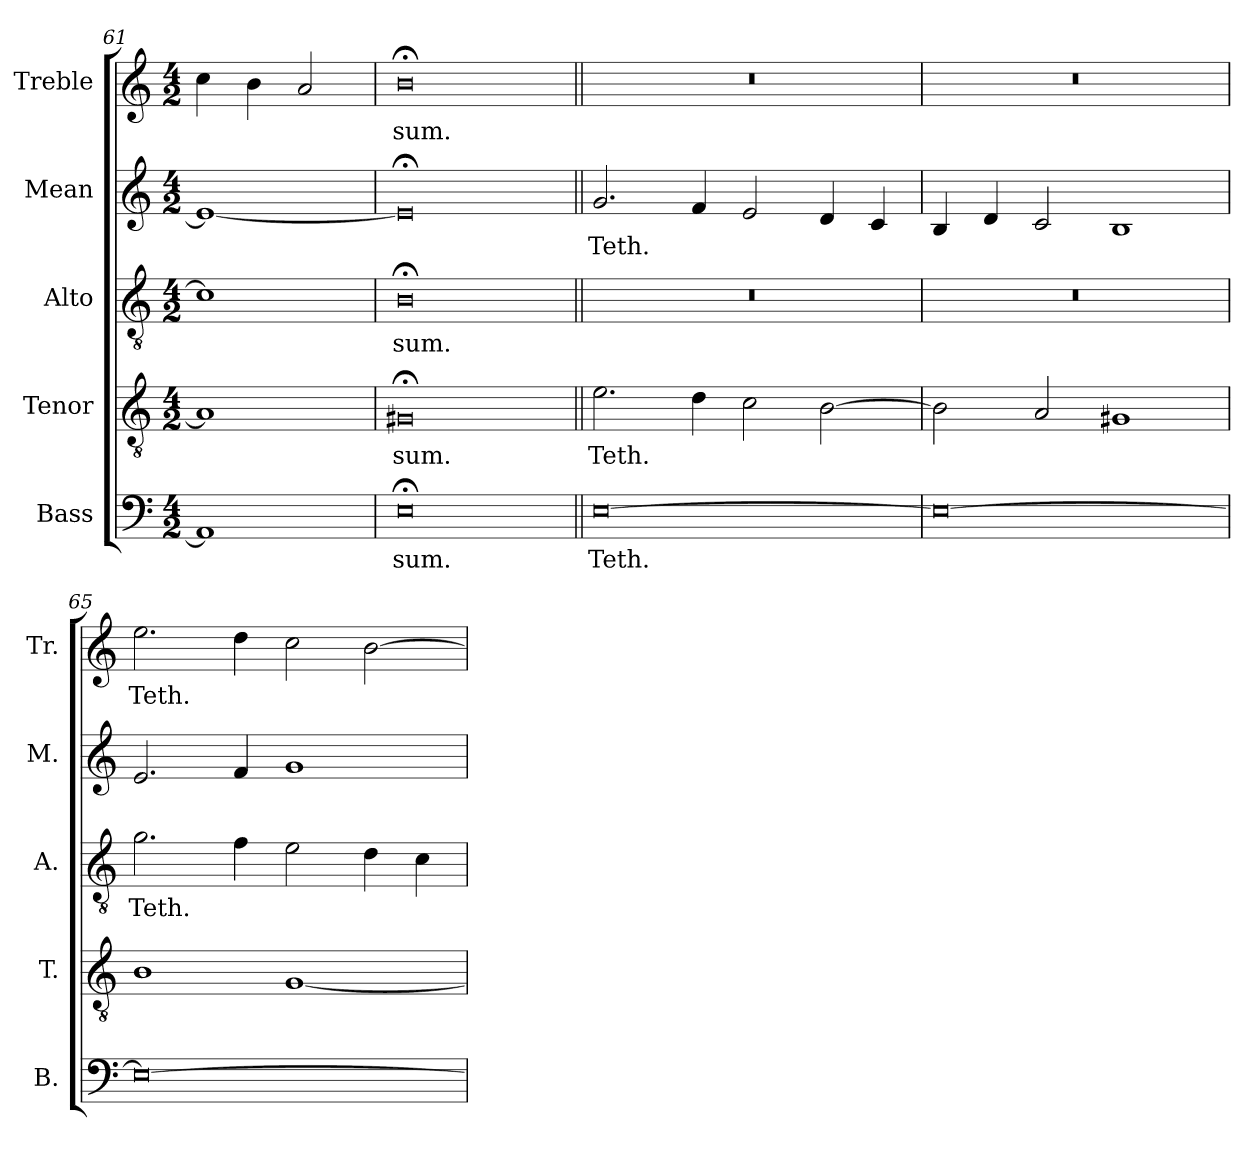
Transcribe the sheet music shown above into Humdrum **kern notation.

**kern	**text	**kern	**text	**kern	**text	**kern	**text	**kern	**text
*part5	*part5	*part4	*part4	*part3	*part3	*part2	*part2	*part1	*part1
*staff5	*staff5	*staff4	*staff4	*staff3	*staff3	*staff2	*staff2	*staff1	*staff1
*I"Bass	*	*I"Tenor	*	*I"Alto	*	*I"Mean	*	*I"Treble	*
*I'B.	*	*I'T.	*	*I'A.	*	*I'M.	*	*I'Tr.	*
*clefF4	*	*clefGv2	*	*clefGv2	*	*clefG2	*	*clefG2	*
*	*	*ITrd7c12	*	*ITrd7c12	*	*	*	*	*
*k[]	*	*k[]	*	*k[]	*	*k[]	*	*k[]	*
*C:	*	*C:	*	*C:	*	*C:	*	*C:	*
*M4/2	*	*M4/2	*	*M4/2	*	*M4/2	*	*M4/2	*
=61	=61	=61	=61	=61	=61	=61	=61	=61	=61
1AAi]	.	1AAi]	.	1Ci]	.	1ei_<	.	4cci\	.
.	.	.	.	.	.	.	.	4bi\	.
.	.	.	.	.	.	.	.	2ai/	.
=62	=62	=62	=62	=62	=62	=62	=62	=62	=62
!	!LO:LY:b:color=#000000	!	!	!	!	!	!	!	!
!	!	!	!LO:LY:b:color=#000000	!	!	!	!	!	!
!	!	!	!	!	!LO:LY:b:color=#000000	!	!	!	!
!	!	!	!	!	!	!	!	!	!LO:LY:b:color=#000000
0E;i	-sum.	0GG#X;i	-sum.	0BB;i	-sum.	0e;i]	.	0b;i	-sum.
=63||	=63||	=63||	=63||	=63||	=63||	=63||	=63||	=63||	=63||
!	!LO:LY:b:color=#000000	!	!	!	!	!	!	!	!
!	!	!	!LO:LY:b:color=#000000	!LO:N:vis=1	!	!	!	!	!
*	*	*	*	*	*	*	*	*MM180	*
!	!	!	!	!	!	!	!LO:LY:b:color=#000000	!LO:N:vis=1	!
[>0Ei	Teth.	2.Ei\	Teth.	0r	.	2.gi/	Teth.	0r	.
.	.	4Di\	.	.	.	4fi/	.	.	.
.	.	2Ci\	.	.	.	2ei/	.	.	.
.	.	[>2BBi\	.	.	.	4di/	.	.	.
.	.	.	.	.	.	4ci/	.	.	.
=64	=64	=64	=64	=64	=64	=64	=64	=64	=64
!	!	!	!	!LO:N:vis=1	!	!	!	!LO:N:vis=1	!
0Ei_>	.	2BBi\]	.	0r	.	4Bi/	.	0r	.
.	.	.	.	.	.	4di/	.	.	.
.	.	2AAi/	.	.	.	2ci/	.	.	.
.	.	1GG#Xi	.	.	.	1Bi	.	.	.
=65	=65	=65	=65	=65	=65	=65	=65	=65	=65
!	!	!	!	!	!LO:LY:b:color=#000000	!	!	!	!
!	!	!	!	!	!	!	!	!	!LO:LY:b:color=#000000
0Ei_>	.	1BBi	.	2.Gi\	Teth.	2.ei/	.	2.eei\	Teth.
.	.	.	.	4Fi\	.	4fi/	.	4ddi\	.
.	.	[<1GGi	.	2Ei\	.	1gi	.	2cci\	.
.	.	.	.	4Di\	.	.	.	[>2bi\	.
.	.	.	.	4Ci\	.	.	.	.	.
=	=	=	=	=	=	=	=	=	=
*-	*-	*-	*-	*-	*-	*-	*-	*-	*-
